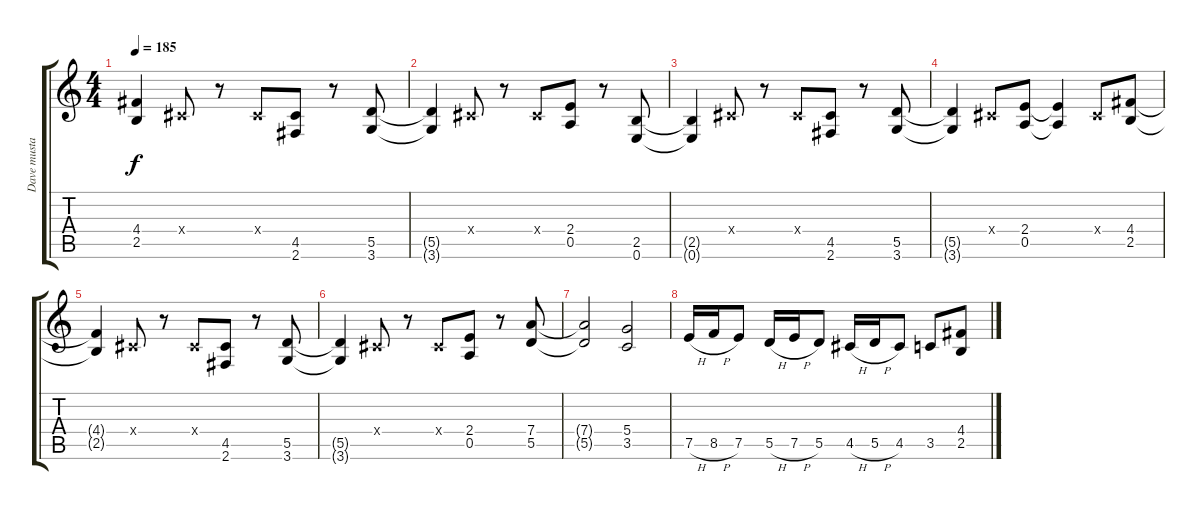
\track ("Dave mustaine" "Dave musta") {instrument distortionguitar}
\staff {score tabs}
\tuning (E4 B3 G3 D3 A2 E2) {hide}
\ts (4 4)
\tempo 185
\clef g2
\ks c
(4.4{t} 2.5{t}).4{dy f} -1.4{x}.8 r.8 -1.4{x}.8 (4.5 2.6).8 r.8 (5.5 3.6).8 |
(5.5{t} 3.6{t}).4 -1.4{x}.8 r.8 -1.4{x}.8 (2.4 0.5).8 r.8 (2.5 0.6).8 |
(2.5{t} 0.6{t}).4 -1.4{x}.8 r.8 -1.4{x}.8 (4.5 2.6).8 r.8 (5.5 3.6).8 |
(5.5{t} 3.6{t}).4 -1.4{x}.8 (2.4 0.5).8 (2.4{t} 0.5{t}).4 -1.4{x}.8 (4.4 2.5).8 |
(4.4{t} 2.5{t}).4 -1.4{x}.8 r.8 -1.4{x}.8 (4.5 2.6).8 r.8 (5.5 3.6).8 |
(5.5{t} 3.6{t}).4 -1.4{x}.8 r.8 -1.4{x}.8 (2.4 0.5).8 r.8 (7.4 5.5).8 |
(7.4{t} 5.5{t}).2 (5.4 3.5).2 |
7.5{h}.16 8.5{h}.16 7.5.8 5.5{h}.16 7.5{h}.16 5.5.8 4.5{h}.16 5.5{h}.16 4.5.8 3.5.8 (4.4 2.5).8
